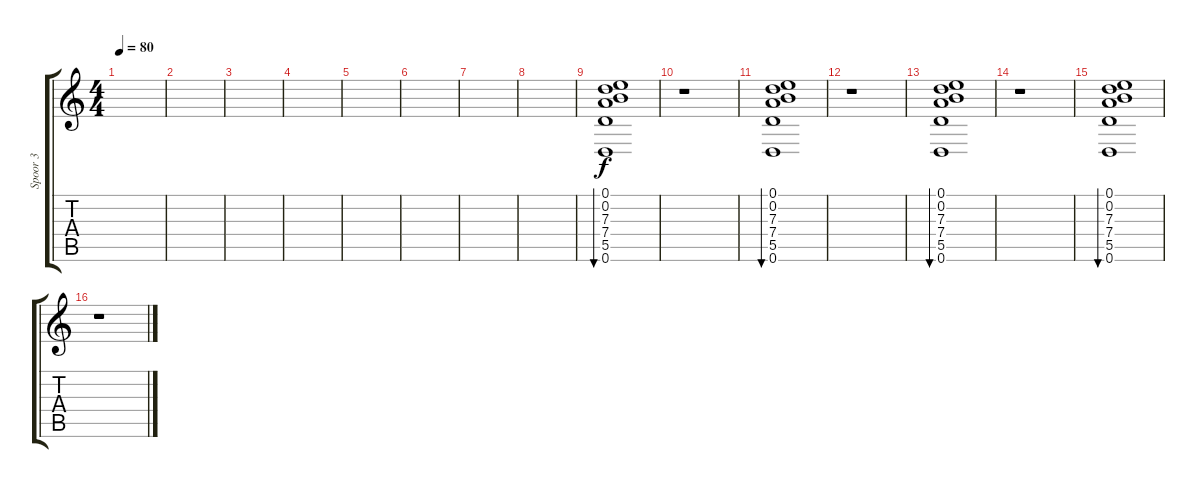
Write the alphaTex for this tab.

\track ("Spoor 3" "Spoor 3") {instrument acousticguitarsteel}
\staff {score tabs}
\tuning (E4 B3 G3 D3 A2 D2) {hide}
\ts (4 4)
\tempo 80
\clef g2
\ks c
|
|
|
|
|
|
|
|
(0.1 0.2 7.3 7.4 5.5 0.6).1{bu 60} |
r.1 |
(0.1 0.2 7.3 7.4 5.5 0.6).1{bu 60} |
r.1 |
(0.1 0.2 7.3 7.4 5.5 0.6).1{bu 60} |
r.1 |
(0.1 0.2 7.3 7.4 5.5 0.6).1{bu 60} |
r.1
